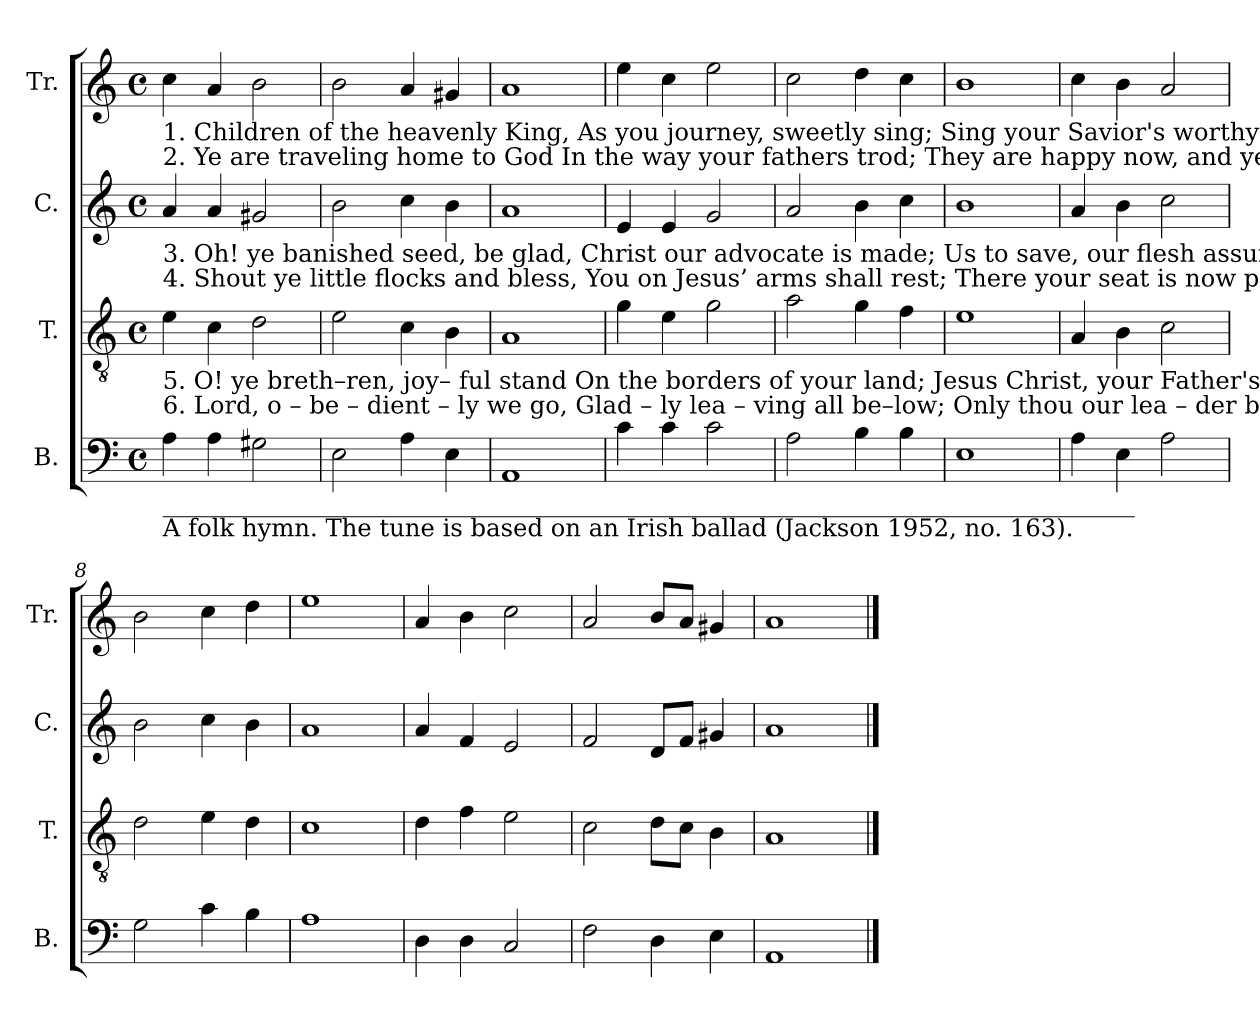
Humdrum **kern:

**kern	**kern	**kern	**kern
*part4	*part3	*part2	*part1
*staff4	*staff3	*staff2	*staff1
*I"B.	*I"T.	*I"C.	*I"Tr.
*I'B.	*I'T.	*I'C.	*I'Tr.
*clefF4	*clefGv2	*clefG2	*clefG2
*k[]	*k[]	*k[]	*k[]
*M4/4	*M4/4	*M4/4	*M4/4
*met(c)	*met(c)	*met(c)	*met(c)
*MM100	*MM100	*MM100	*MM100
=1	=1	=1	=1
!	!	!	!LO:TX:b:t=1. Children of   the  heavenly  King,    As  you journey,  sweetly  sing;   Sing your Savior's worthy praise,  Glorious in his works and ways.
!	!	!	!LO:TX:b:t=2.  Ye  are  traveling  home  to   God       In  the  way your fathers  trod;    They  are  happy  now,  and  ye    Soon  their happiness shall see.
!	!	!LO:TX:b:t=3. Oh!  ye   banished  seed,  be  glad,  Christ  our  advocate  is    made;   Us  to save, our  flesh assumes,  Brother  to  our  souls  be – comes.	!
!	!	!LO:TX:b:t=4. Shout  ye  little  flocks  and  bless,  You on Jesus’ arms  shall   rest;   There your seat is now prepared,  There’s your kingdom and reward.	!
!	!LO:TX:b:t=5. O!  ye  breth–ren,  joy– ful  stand   On  the  borders  of  your  land;  Jesus Christ, your Father's Son,  Bids  you  un–dis–mayed  go   on.	!	!
!	!LO:TX:b:t=6. Lord,  o – be – dient – ly  we  go,   Glad – ly  lea – ving  all  be–low;  Only  thou  our  lea – der   be,     And   we   still   will  fol–low  thee.	!	!
!LO:TX:b:t=________________________________________________________________________________	!	!	!
!LO:TX:b:t=A folk hymn. The tune is based on an Irish ballad (Jackson 1952, no. 163).	!	!	!
4A!\	4e!\	4a!/	4cc!\
4A!\	4c!\	4a!/	4a!/
2G#X!\	2d!\	2g#X!/	2b!\
=2	=2	=2	=2
2E!\	2e!\	2b!\	2b!\
4A!\	4c!\	4cc!\	4a!/
4E!\	4B!\	4b!\	4g#X!/
=3	=3	=3	=3
1AA!	1A!	1a!	1a!
=4	=4	=4	=4
4c!\	4g!\	4e!/	4ee!\
4c!\	4e!\	4e!/	4cc!\
2c!\	2g!\	2g!/	2ee!\
=5	=5	=5	=5
2A!\	2a!\	2a!/	2cc!\
4B!\	4g!\	4b!\	4dd!\
4B!\	4f!\	4cc!\	4cc!\
=6	=6	=6	=6
1E!	1e!	1b!	1b!
=7	=7	=7	=7
4A!\	4A!/	4a!/	4cc!\
4E!\	4B!\	4b!\	4b!\
2A!\	2c!\	2cc!\	2a!/
=8	=8	=8	=8
2G!\	2d!\	2b!\	2b!\
4c!\	4e!\	4cc!\	4cc!\
4B!\	4d!\	4b!\	4dd!\
=9	=9	=9	=9
1A!	1c!	1a!	1ee!
=10	=10	=10	=10
4D!\	4d!\	4a!/	4a!/
4D!\	4f!\	4f!/	4b!\
2C!/	2e!\	2e!/	2cc!\
=11	=11	=11	=11
2F!\	2c!\	2f!/	2a!/
4D!\	8d!\L	8d!/L	8b!/L
.	8c!\J	8f!/J	8a!/J
4E!\	4B!\	4g#X!/	4g#X!/
=12	=12	=12	=12
1AA!	1A!	1a!	1a!
==	==	==	==
*-	*-	*-	*-
